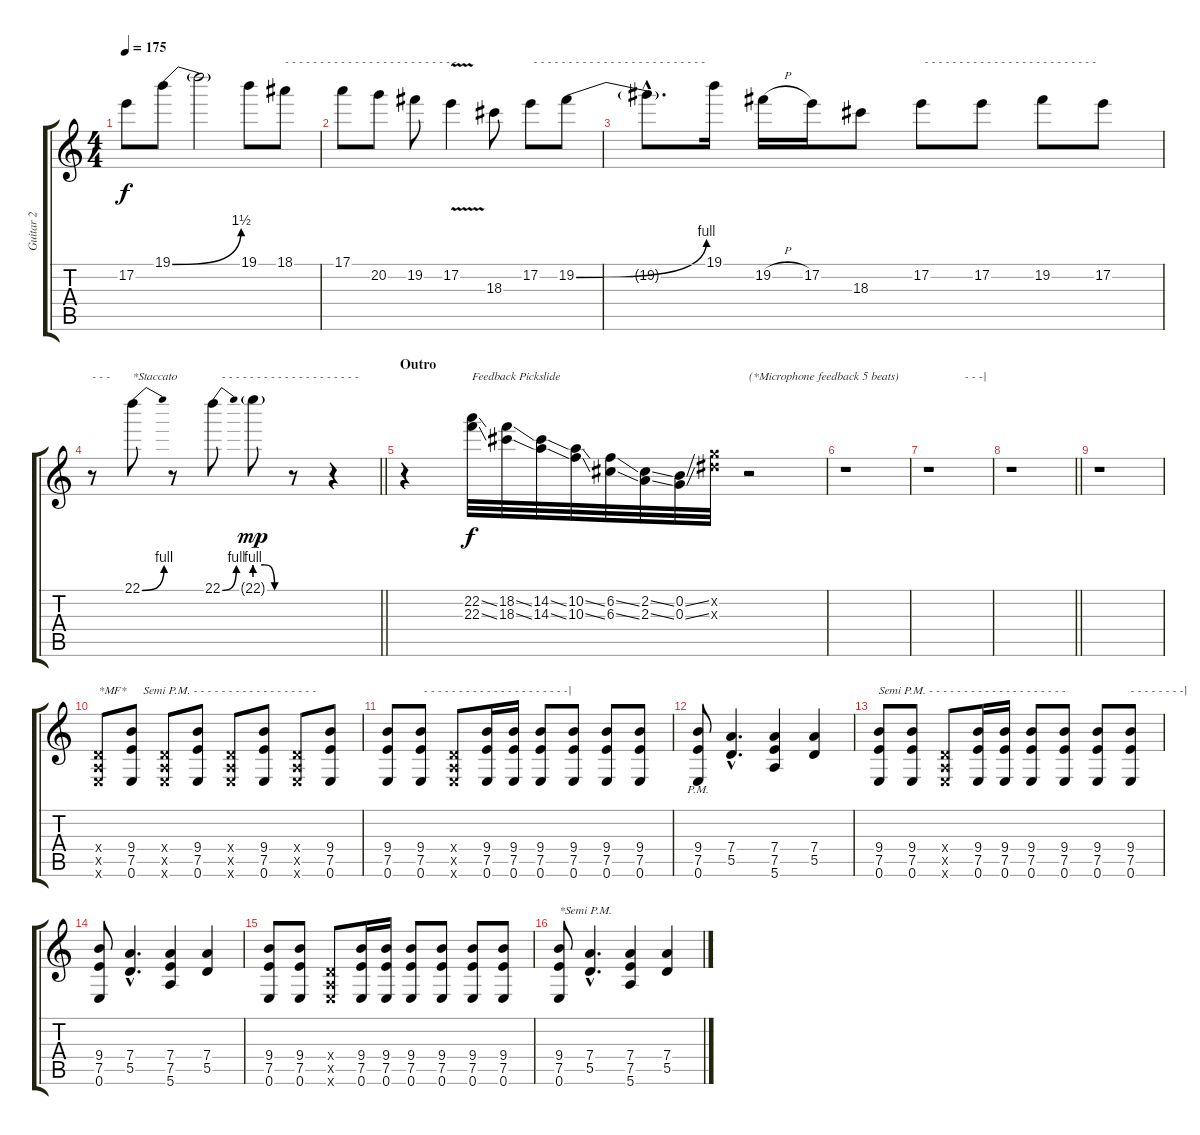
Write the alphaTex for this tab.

\track ("Guitar 2" "Guitar 2") {instrument overdrivenguitar}
\staff {score tabs}
\tuning (E4 B3 G3 D3 A2 E2) {hide}
\ts (4 4)
\tempo 175
\clef g2
\ks c
17.2.8{dy f} 19.1{be (bend 0 0 60 6)}.8 19.1{t}.2 19.1.8 18.1.8{txt "- - - - - - - - - - - - - - - - - - - - - - - - - "} |
17.1.8 20.2.8 19.2.8 17.2{v}.4 18.3.8 17.2.8{txt " - - - - - - - - - - - - - - - - - - - - - - - - -"} 19.2{be (bend 0 0 60 4)}.8 |
19.2{hac t}.8{d} 19.1.16 19.2{h}.16 17.2.16 18.3.8 17.2.8{txt " - - - - - - - - - - - - - - - - - - - - - - - - -"} 17.2.8 19.2.8 17.2.8 |
\barLineRight lightlight
r.8{txt "- - -"} 22.1{be (bend 0 0 60 4)}.8{txt "*Staccato"} r.8 22.1{be (bend 0 0 60 4)}.8{txt "   - - - - - - - - - - - - - - - - - - - -"} 22.1{be (custom 0 4 20 4 40 0 60 0) g}.8{dy mp} r.8 r.4 |
\section ("" "Outro")
r.4 (22.2{ss} 22.3{ss}).32{txt "Feedback Pickslide" dy f} (18.2{ss} 18.3{ss}).32 (14.2{ss} 14.3{ss}).32 (10.2{ss} 10.3{ss}).32 (6.2{ss} 6.3{ss}).32 (2.2{ss} 2.3{ss}).32 (0.2{ss} 0.3{ss}).32 (8.2{x} 8.3{x}).32 r.2{txt "(*Microphone feedback 5 beats)"} |
r.1 |
r.1{txt "            - - -|"} |
\barLineRight lightlight
r.1 |
r.1 |
(0.4{x} 0.5{x} 0.6{x}).8{txt "*MF*" volume 12} (9.4 7.5 0.6).8{txt "    Semi P.M. - - - - - - - - - - - - - - - - - -"} (0.4{x} 0.5{x} 0.6{x}).8 (9.4 7.5 0.6).8 (0.4{x} 0.5{x} 0.6{x}).8 (9.4 7.5 0.6).8 (0.4{x} 0.5{x} 0.6{x}).8 (9.4 7.5 0.6).8 |
(9.4 7.5 0.6).8 (9.4 7.5 0.6).8{txt " - - - - - - - - - - - - - - - - - - - - -|"} (0.4{x} 0.5{x} 0.6{x}).8 (9.4 7.5 0.6).16 (9.4 7.5 0.6).16 (9.4 7.5 0.6).8 (9.4 7.5 0.6).8 (9.4 7.5 0.6).8 (9.4 7.5 0.6).8 |
(9.4{pm} 7.5{pm} 0.6{pm}).8 (7.4{hac} 5.5{hac}).4{d} (7.4 7.5 5.6).4 (7.4 5.5).4 |
(9.4 7.5 0.6).8{txt "Semi P.M. - - - - - - - - - - - - - - - - - - - - "} (9.4 7.5 0.6).8 (0.4{x} 0.5{x} 0.6{x}).8 (9.4 7.5 0.6).16 (9.4 7.5 0.6).16 (9.4 7.5 0.6).8 (9.4 7.5 0.6).8 (9.4 7.5 0.6).8 (9.4 7.5 0.6).8{txt "- - - - - - - -|"} |
(9.4 7.5 0.6).8 (7.4{hac} 5.5{hac}).4{d} (7.4 7.5 5.6).4 (7.4 5.5).4 |
(9.4 7.5 0.6).8 (9.4 7.5 0.6).8 (0.4{x} 0.5{x} 0.6{x}).8 (9.4 7.5 0.6).16 (9.4 7.5 0.6).16 (9.4 7.5 0.6).8 (9.4 7.5 0.6).8 (9.4 7.5 0.6).8 (9.4 7.5 0.6).8 |
(9.4 7.5 0.6).8{txt "*Semi P.M."} (7.4{hac} 5.5{hac}).4{d} (7.4 7.5 5.6).4 (7.4 5.5).4
